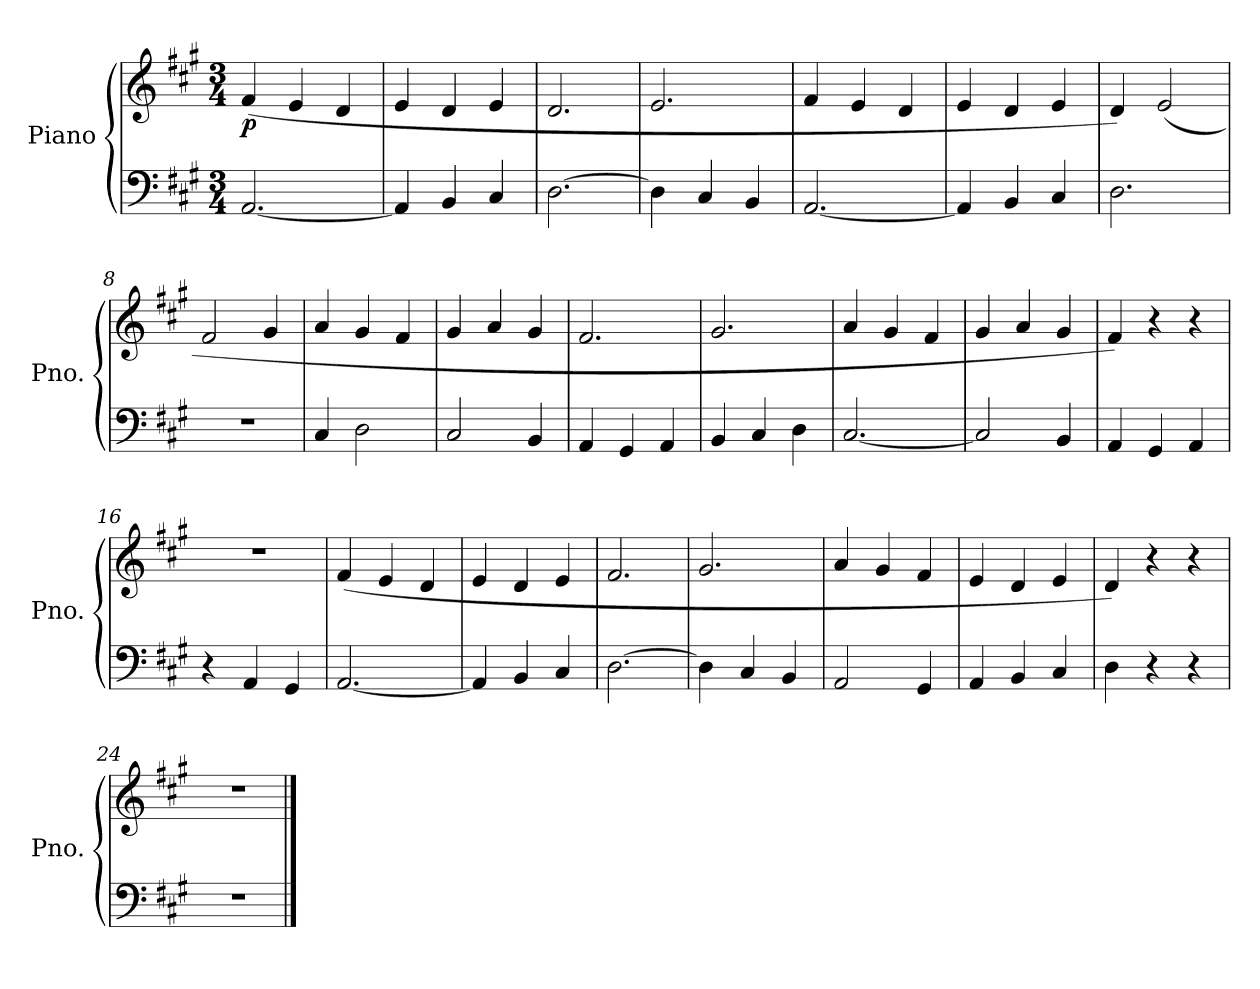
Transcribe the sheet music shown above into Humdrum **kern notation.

**kern	**kern	**dynam
*part1	*part1	*part1
*staff2	*staff1	*staff1/2
*I"Piano	*	*
*I'Pno.	*	*
*clefF4	*clefG2	*
*k[f#c#g#]	*k[f#c#g#]	*
*M3/4	*M3/4	*
*MM120	*MM120	*
=1	=1	=1
!	!	!LO:DY:b
[2.AA/	(<4f#/	p
.	4e/	.
.	4d/	.
=2	=2	=2
4AA/]	4e/	.
4BB/	4d/	.
4C#/	4e/	.
=3	=3	=3
[2.D\	2.d/	.
=4	=4	=4
4D\]	2.e/	.
4C#/	.	.
4BB/	.	.
=5	=5	=5
[2.AA/	4f#/	.
.	4e/	.
.	4d/	.
=6	=6	=6
4AA/]	4e/	.
4BB/	4d/	.
4C#/	4e/	.
=7	=7	=7
2.D\	4d/)	.
.	(>2e/	.
=8	=8	=8
2.r	2f#/	.
.	4g#/	.
=9	=9	=9
4C#/	4a/	.
2D\	4g#/	.
.	4f#/	.
=10	=10	=10
2C#/	4g#/	.
.	4a/	.
4BB/	4g#/	.
=11	=11	=11
4AA/	2.f#/	.
4GG#/	.	.
4AA/	.	.
!!LO:LB:g=z
=12	=12	=12
4BB/	2.g#/	.
4C#/	.	.
4D\	.	.
=13	=13	=13
[2.C#/	4a/	.
.	4g#/	.
.	4f#/	.
=14	=14	=14
2C#/]	4g#/	.
.	4a/	.
4BB/	4g#/	.
=15	=15	=15
4AA/	4f#/)	.
4GG#/	4r	.
4AA/	4r	.
=16	=16	=16
4r	2.r	.
4AA/	.	.
4GG#/	.	.
=17	=17	=17
[2.AA/	(<4f#/	.
.	4e/	.
.	4d/	.
=18	=18	=18
4AA/]	4e/	.
4BB/	4d/	.
4C#/	4e/	.
=19	=19	=19
[2.D\	2.f#/	.
=20	=20	=20
4D\]	2.g#/	.
4C#/	.	.
4BB/	.	.
=21	=21	=21
2AA/	4a/	.
.	4g#/	.
4GG#/	4f#/	.
=22	=22	=22
4AA/	4e/	.
4BB/	4d/	.
4C#/	4e/	.
!!LO:LB:g=z
=23	=23	=23
4D\	4d/)	.
4r	4r	.
4r	4r	.
=24	=24	=24
2.r	2.r	.
==	==	==
*-	*-	*-
